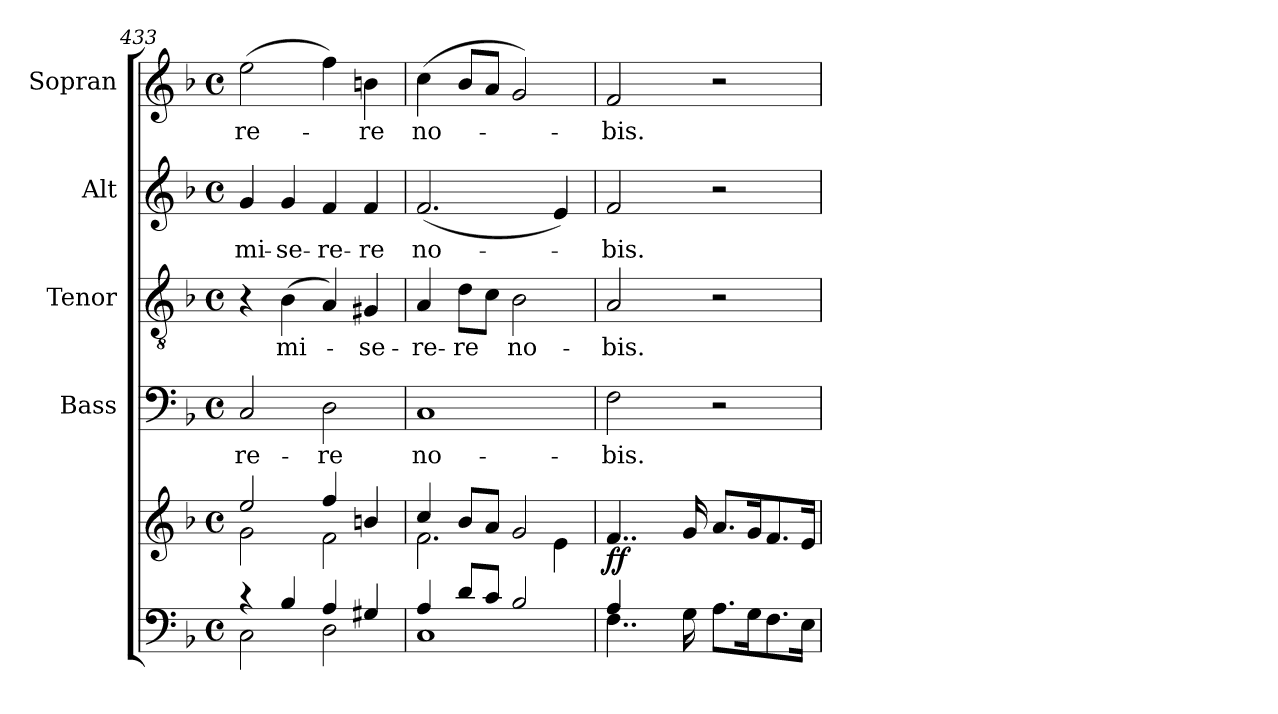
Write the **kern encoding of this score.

**kern	**kern	**dynam	**kern	**text	**kern	**text	**kern	**text	**kern	**text
*part5	*part5	*part5	*part4	*part4	*part3	*part3	*part2	*part2	*part1	*part1
*staff6	*staff5	*staff5/6	*staff4	*staff4	*staff3	*staff3	*staff2	*staff2	*staff1	*staff1
*	*	*	*I"Bass	*	*I"Tenor	*	*I"Alt	*	*I"Sopran	*
*	*	*	*I'B.	*	*I'T.	*	*I'A.	*	*I'S.	*
*clefF4	*clefG2	*	*clefF4	*	*clefGv2	*	*clefG2	*	*clefG2	*
*k[b-]	*k[b-]	*	*k[b-]	*	*k[b-]	*	*k[b-]	*	*k[b-]	*
*F:	*F:	*	*F:	*	*F:	*	*F:	*	*F:	*
*M4/4	*M4/4	*	*M4/4	*	*M4/4	*	*M4/4	*	*M4/4	*
*met(c)	*met(c)	*	*met(c)	*	*met(c)	*	*met(c)	*	*met(c)	*
=433	=433	=433	=433	=433	=433	=433	=433	=433	=433	=433
*^	*^	*	*	*	*	*	*	*	*	*
!	!	!	!	!	!	!LO:LY:b	!	!	!	!LO:LY:b	!	!LO:LY:b
4rc	2C\	2ee/	2g\	.	2C/	-re-	4r	.	4g/	mi-	(>2ee\	-re-
!	!	!	!	!	!	!	!	!LO:LY:b	!	!LO:LY:b	!	!
4B-/	.	.	.	.	.	.	(>4B-\	mi-	4g/	-se-	.	.
!	!	!	!	!	!	!LO:LY:b	!	!	!	!LO:LY:b	!	!
4A/	2D\	4ff/	2f\	.	2D\	-re	4A/)	.	4f/	-re-	4ff\)	.
!	!	!	!	!	!	!	!	!LO:LY:b	!	!LO:LY:b	!	!LO:LY:b
4G#X/	.	4bn/	.	.	.	.	4G#X/	-se-	4f/	-re	4bn\	-re
=434	=434	=434	=434	=434	=434	=434	=434	=434	=434	=434	=434	=434
!	!	!	!	!	!	!LO:LY:b	!	!LO:LY:b	!	!LO:LY:b	!	!LO:LY:b
4A/	1C	4cc/	2.f\	.	1C	no-	4A/	-re-	(<2.f/	no-	(>4cc\	no-
!	!	!	!	!	!	!	!	!LO:LY:b	!	!	!	!
8d/L	.	8b-/L	.	.	.	.	8d\L	-re	.	.	8b-/L	.
8c/J	.	8a/J	.	.	.	.	8c\J	.	.	.	8a/J	.
!	!	!	!	!	!	!	!	!LO:LY:b	!	!	!	!
2B-/	.	2g/	.	.	.	.	2B-\	no-	.	.	2g/)	.
.	.	.	4e\	.	.	.	.	.	4e/)	.	.	.
=435	=435	=435	=435	=435	=435	=435	=435	=435	=435	=435	=435	=435
!	!	!	!	!LO:DY:b	!	!LO:LY:b	!	!LO:LY:b	!	!LO:LY:b	!	!LO:LY:b
*	*	*v	*v	*	*	*	*	*	*	*	*	*
4A/	4..F\	4..f/	ff	2F\	-bis.	2A/	-bis.	2f/	-bis.	2f/	-bis.
2.ryy	.	.	.	.	.	.	.	.	.	.	.
.	16G\	16g/	.	.	.	.	.	.	.	.	.
.	8.A\L	8.a/L	.	2r	.	2r	.	2r	.	2r	.
.	16G\k	16g/k	.	.	.	.	.	.	.	.	.
.	8.F\	8.f/	.	.	.	.	.	.	.	.	.
.	16E\Jk	16e/Jk	.	.	.	.	.	.	.	.	.
*v	*v	*	*	*	*	*	*	*	*	*	*
=	=	=	=	=	=	=	=	=	=	=
*-	*-	*-	*-	*-	*-	*-	*-	*-	*-	*-
